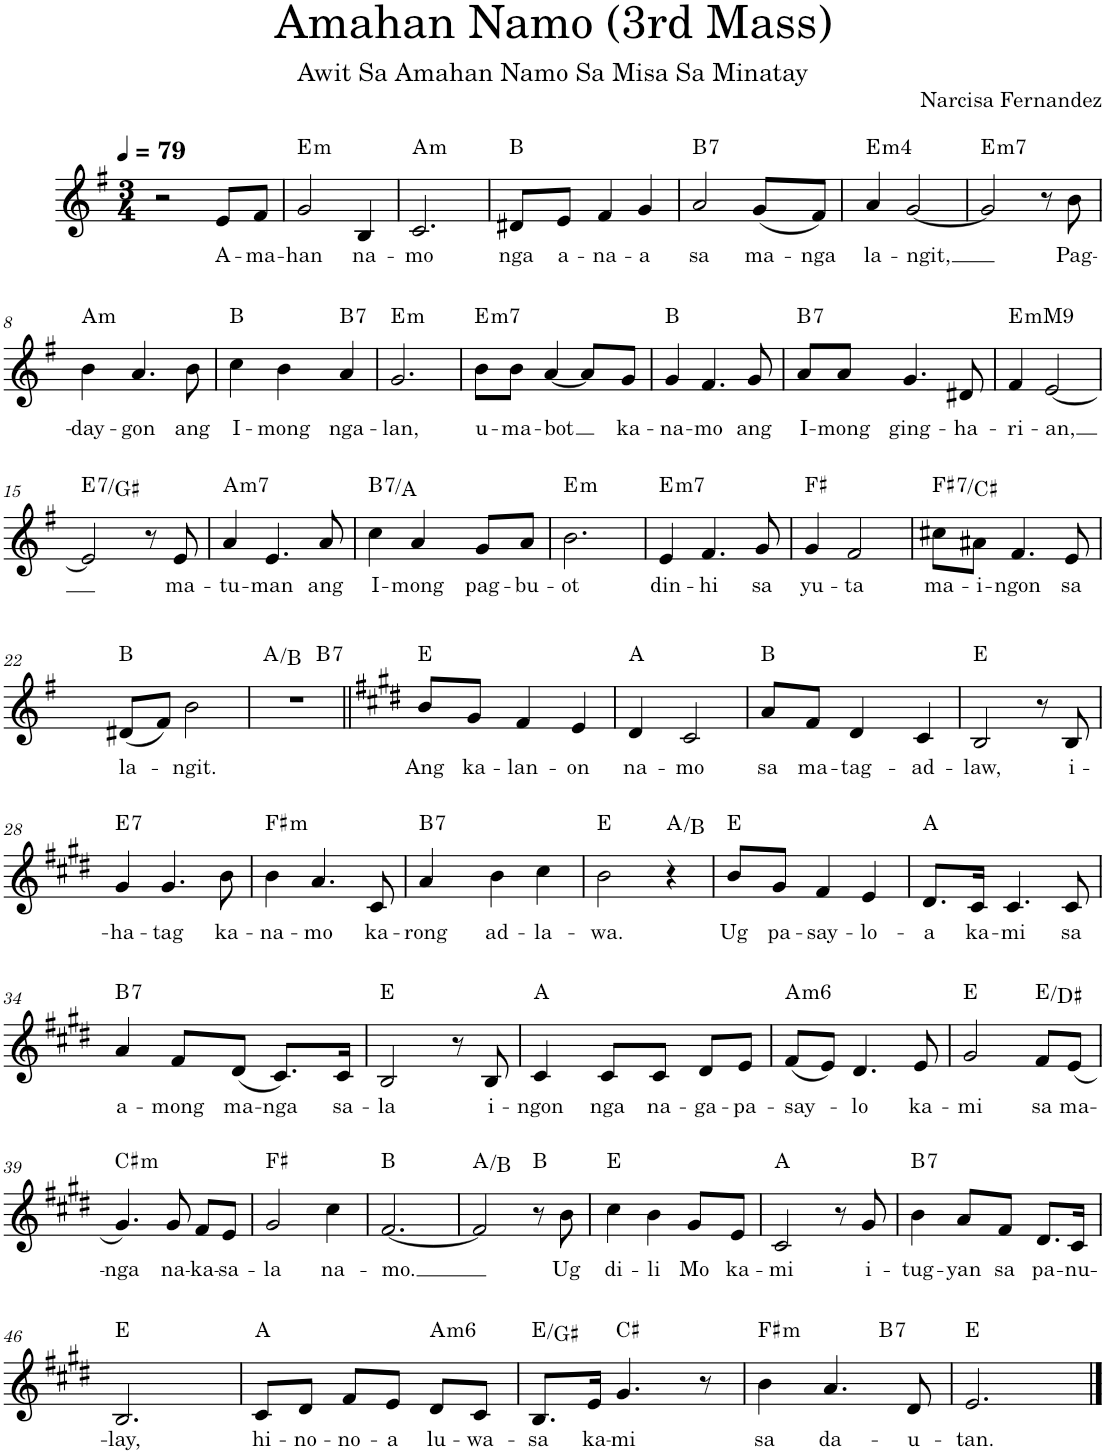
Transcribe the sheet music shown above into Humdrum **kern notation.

**kern	**text	**harte
*part1	*part1	*part1
*staff1	*staff1	*
*I"Voice	*	*
*I'Vo.	*	*
*clefG2	*	*
*k[f#]	*	*
*M3/4	*	*
*MM79	*	*
=1	=1	=1
2r	.	.
!	!LO:LY:b	!
8e/L	A-	.
!	!LO:LY:b	!
8f#/J	-ma-	.
=2	=2	=2
!	!LO:LY:b	!LO:H:kt=m
2g/	-han	E:min
!	!LO:LY:b	!
4B/	na-	.
=3	=3	=3
!	!LO:LY:b	!LO:H:kt=m
2.c/	-mo	A:min
=4	=4	=4
!	!LO:LY:b	!
8d#X/L	nga	B:maj
!	!LO:LY:b	!
8e/J	a-	.
!	!LO:LY:b	!
4f#/	-na-	.
!	!LO:LY:b	!
4g/	-a	.
=5	=5	=5
!	!LO:LY:b	!LO:H:kt=7
2a/	sa	B:7
!	!LO:LY:b	!
(8g/L	ma-	.
!	!LO:LY:b	!
8f#/J)	-nga	.
=6	=6	=6
!	!LO:LY:b	!LO:H:kt=m
4a/	la-	E:min(4)
!	!LO:LY:b	!
[2g/	-ngit,	.
=7	=7	=7
!	!	!LO:H:kt=m7
2g/]	.	E:min7
8r	.	.
!	!LO:LY:b	!
8b\	Pag-	.
!!LO:LB:g=z
=8	=8	=8
!	!LO:LY:b	!LO:H:kt=m
4b\	-day-	A:min
!	!LO:LY:b	!
4.a/	-gon	.
!	!LO:LY:b	!
8b\	ang	.
=9	=9	=9
!	!LO:LY:b	!
4cc\	I-	B:maj
!	!LO:LY:b	!
4b\	-mong	.
!	!LO:LY:b	!LO:H:kt=7
4a/	nga-	B:7
=10	=10	=10
!	!LO:LY:b	!LO:H:kt=m
2.g/	-lan,	E:min
=11	=11	=11
!	!LO:LY:b	!LO:H:kt=m7
8b\L	u-	E:min7
!	!LO:LY:b	!
8b\J	-ma-	.
!	!LO:LY:b	!
[4a/	-bot	.
8a/L]	.	.
!	!LO:LY:b	!
8g/J	ka-	.
=12	=12	=12
!	!LO:LY:b	!
4g/	-na-	B:maj
!	!LO:LY:b	!
4.f#/	-mo	.
!	!LO:LY:b	!
8g/	ang	.
=13	=13	=13
!	!LO:LY:b	!LO:H:kt=7
8a/L	I-	B:7
!	!LO:LY:b	!
8a/J	-mong	.
!	!LO:LY:b	!
4.g/	ging-	.
!	!LO:LY:b	!
8d#X/	-ha-	.
=14	=14	=14
!	!LO:LY:b	!LO:H:kt=mM7
4f#/	-ri-	E:minmaj7(9)
!	!LO:LY:b	!
[2e/	-an,	.
!!LO:LB:g=z
=15	=15	=15
!	!	!LO:H:kt=7
2e/]	.	E:7/3
8r	.	.
!	!LO:LY:b	!
8e/	ma-	.
=16	=16	=16
!	!LO:LY:b	!LO:H:kt=m7
4a/	-tu-	A:min7
!	!LO:LY:b	!
4.e/	-man	.
!	!LO:LY:b	!
8a/	ang	.
=17	=17	=17
!	!LO:LY:b	!LO:H:kt=7
4cc\	I-	B:7/b7
!	!LO:LY:b	!
4a/	-mong	.
!	!LO:LY:b	!
8g/L	pag-	.
!	!LO:LY:b	!
8a/J	-bu-	.
=18	=18	=18
!	!LO:LY:b	!LO:H:kt=m
2.b\	-ot	E:min
=19	=19	=19
!	!LO:LY:b	!LO:H:kt=m7
4e/	din-	E:min7
!	!LO:LY:b	!
4.f#/	-hi	.
!	!LO:LY:b	!
8g/	sa	.
=20	=20	=20
!	!LO:LY:b	!
4g/	yu-	F#:maj
!	!LO:LY:b	!
2f#/	-ta	.
=21	=21	=21
!	!LO:LY:b	!LO:H:kt=7
8cc#X\L	ma-	F#:7/5
!	!LO:LY:b	!
8a#X\J	-i-	.
!	!LO:LY:b	!
4.f#/	-ngon	.
!	!LO:LY:b	!
8e/	sa	.
!!LO:LB:g=z
=22	=22	=22
!	!LO:LY:b	!
(8d#X/L	la-	B:maj
8f#/J)	.	.
!	!LO:LY:b	!
2b\	-ngit.	.
=23	=23	=23
*^	*	*
2.r	2ryy	.	A:maj/2
!	!	!	!LO:H:kt=7
.	4ryy	.	B:7
*v	*v	*	*
=24||	=24||	=24||
*k[f#c#g#d#]	*	*
*^	*	*
!	!	!LO:LY:b	!
*v	*v	*	*
8b/L	Ang	E:maj
!	!LO:LY:b	!
8g#/J	ka-	.
!	!LO:LY:b	!
4f#/	-lan-	.
!	!LO:LY:b	!
4e/	-on	.
=25	=25	=25
!	!LO:LY:b	!
4d#/	na-	A:maj
!	!LO:LY:b	!
2c#/	-mo	.
=26	=26	=26
!	!LO:LY:b	!
8a/L	sa	B:maj
!	!LO:LY:b	!
8f#/J	ma-	.
!	!LO:LY:b	!
4d#/	-tag-	.
!	!LO:LY:b	!
4c#/	-ad-	.
=27	=27	=27
!	!LO:LY:b	!
2B/	-law,	E:maj
8r	.	.
!	!LO:LY:b	!
8B/	i-	.
!!LO:LB:g=z
=28	=28	=28
!	!LO:LY:b	!LO:H:kt=7
4g#/	-ha-	E:7
!	!LO:LY:b	!
4.g#/	-tag	.
!	!LO:LY:b	!
8b\	ka-	.
=29	=29	=29
!	!LO:LY:b	!LO:H:kt=m
4b\	-na-	F#:min
!	!LO:LY:b	!
4.a/	-mo	.
!	!LO:LY:b	!
8c#/	ka-	.
=30	=30	=30
!	!LO:LY:b	!LO:H:kt=7
4a/	-rong	B:7
!	!LO:LY:b	!
4b\	ad-	.
!	!LO:LY:b	!
4cc#\	-la-	.
=31	=31	=31
!	!LO:LY:b	!
2b\	-wa.	E:maj
4r	.	A:maj/2
=32	=32	=32
!	!LO:LY:b	!
8b/L	Ug	E:maj
!	!LO:LY:b	!
8g#/J	pa-	.
!	!LO:LY:b	!
4f#/	-say-	.
!	!LO:LY:b	!
4e/	-lo-	.
=33	=33	=33
!	!LO:LY:b	!
8.d#/L	-a	A:maj
!	!LO:LY:b	!
16c#/Jk	ka-	.
!	!LO:LY:b	!
4.c#/	-mi	.
!	!LO:LY:b	!
8c#/	sa	.
!!LO:LB:g=z
=34	=34	=34
!	!LO:LY:b	!LO:H:kt=7
4a/	a-	B:7
!	!LO:LY:b	!
8f#/L	-mong	.
!	!LO:LY:b	!
(8d#/J	ma-	.
!	!LO:LY:b	!
8.c#/L)	-nga	.
!	!LO:LY:b	!
16c#/Jk	sa-	.
=35	=35	=35
!	!LO:LY:b	!
2B/	-la	E:maj
8r	.	.
!	!LO:LY:b	!
8B/	i-	.
=36	=36	=36
!	!LO:LY:b	!
4c#/	-ngon	A:maj
!	!LO:LY:b	!
8c#/L	nga	.
!	!LO:LY:b	!
8c#/J	na-	.
!	!LO:LY:b	!
8d#/L	-ga-	.
!	!LO:LY:b	!
8e/J	-pa-	.
=37	=37	=37
!	!LO:LY:b	!LO:H:kt=m6
(8f#/L	-say-	A:min6
8e/J)	.	.
!	!LO:LY:b	!
4.d#/	-lo	.
!	!LO:LY:b	!
8e/	ka-	.
=38	=38	=38
!	!LO:LY:b	!
2g#/	-mi	E:maj
!	!LO:LY:b	!
8f#/L	sa	E:maj/7
!	!LO:LY:b	!
(8e/J	ma-	.
!!LO:LB:g=z
=39	=39	=39
!	!LO:LY:b	!LO:H:kt=m
4.g#/)	-nga	C#:min
!	!LO:LY:b	!
8g#/	na-	.
!	!LO:LY:b	!
8f#/L	-ka-	.
!	!LO:LY:b	!
8e/J	-sa-	.
=40	=40	=40
!	!LO:LY:b	!
2g#/	-la	F#:maj
!	!LO:LY:b	!
4cc#\	na-	.
=41	=41	=41
!	!LO:LY:b	!
[2.f#/	-mo.	B:maj
=42	=42	=42
2f#/]	.	A:maj/2
8r	.	B:maj
!	!LO:LY:b	!
8b\	Ug	.
=43	=43	=43
!	!LO:LY:b	!
4cc#\	di-	E:maj
!	!LO:LY:b	!
4b\	-li	.
!	!LO:LY:b	!
8g#/L	Mo	.
!	!LO:LY:b	!
8e/J	ka-	.
=44	=44	=44
!	!LO:LY:b	!
2c#/	-mi	A:maj
8r	.	.
!	!LO:LY:b	!
8g#/	i-	.
=45	=45	=45
!	!LO:LY:b	!LO:H:kt=7
4b\	-tug-	B:7
!	!LO:LY:b	!
8a/L	-yan	.
!	!LO:LY:b	!
8f#/J	sa	.
!	!LO:LY:b	!
8.d#/L	pa-	.
!	!LO:LY:b	!
16c#/Jk	-nu-	.
!!LO:LB:g=z
=46	=46	=46
!	!LO:LY:b	!
2.B/	-lay,	E:maj
=47	=47	=47
!	!LO:LY:b	!
8c#/L	hi-	A:maj
!	!LO:LY:b	!
8d#/J	-no-	.
!	!LO:LY:b	!
8f#/L	-no-	.
!	!LO:LY:b	!
8e/J	-a	.
!	!LO:LY:b	!LO:H:kt=m6
8d#/L	lu-	A:min6
!	!LO:LY:b	!
8c#/J	-wa-	.
=48	=48	=48
!	!LO:LY:b	!
8.B/L	-sa	E:maj/3
!	!LO:LY:b	!
16e/Jk	ka-	.
!	!LO:LY:b	!
4.g#/	-mi	C#:maj
8r	.	.
=49	=49	=49
!	!LO:LY:b	!LO:H:kt=m
*^	*	*
4b\	2ryy	sa	F#:min
!	!	!LO:LY:b	!
4.a/	.	da-	.
!	!	!	!LO:H:kt=7
.	4ryy	.	B:7
!	!	!LO:LY:b	!
8d#/	.	-u-	.
=50	=50	=50	=50
!	!	!LO:LY:b	!
*v	*v	*	*
2.e/	-tan.	E:maj
==	==	==
*-	*-	*-
